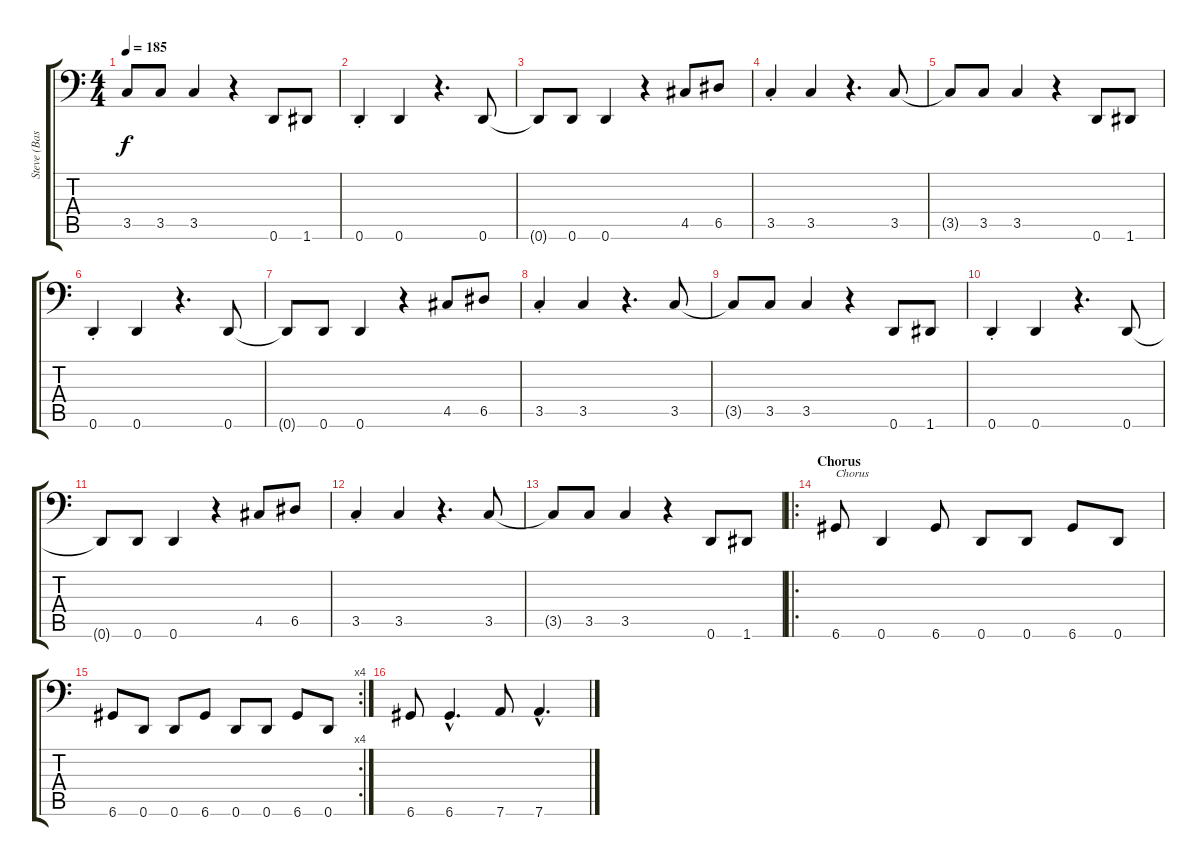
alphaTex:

\track ("Steve (Bass)" "Steve (Bas") {instrument acousticbass}
\staff {score tabs}
\tuning (E3 B2 G2 D2 A1 D1) {hide}
\ts (4 4)
\tempo 185
\clef f4
\ks c
3.5{t}.8{dy f} 3.5.8 3.5.4 r.4 0.6.8 1.6.8 |
0.6{st}.4 0.6.4 r.4{d} 0.6.8 |
0.6{t}.8 0.6.8 0.6.4 r.4 4.5.8 6.5.8 |
3.5{st}.4 3.5.4 r.4{d} 3.5.8 |
3.5{t}.8 3.5.8 3.5.4 r.4 0.6.8 1.6.8 |
0.6{st}.4 0.6.4 r.4{d} 0.6.8 |
0.6{t}.8 0.6.8 0.6.4 r.4 4.5.8 6.5.8 |
3.5{st}.4 3.5.4 r.4{d} 3.5.8 |
3.5{t}.8 3.5.8 3.5.4 r.4 0.6.8 1.6.8 |
0.6{st}.4 0.6.4 r.4{d} 0.6.8 |
0.6{t}.8 0.6.8 0.6.4 r.4 4.5.8 6.5.8 |
3.5{st}.4 3.5.4 r.4{d} 3.5.8 |
3.5{t}.8 3.5.8 3.5.4 r.4 0.6.8 1.6.8 |
\ro
\section ("" "Chorus")
6.6.8{txt "Chorus"} 0.6.4 6.6.8 0.6.8 0.6.8 6.6.8 0.6.8 |
\rc 4
6.6.8 0.6.8 0.6.8 6.6.8 0.6.8 0.6.8 6.6.8 0.6.8 |
6.6.8 6.6{hac}.4{d} 7.6.8 7.6{hac}.4{d}
